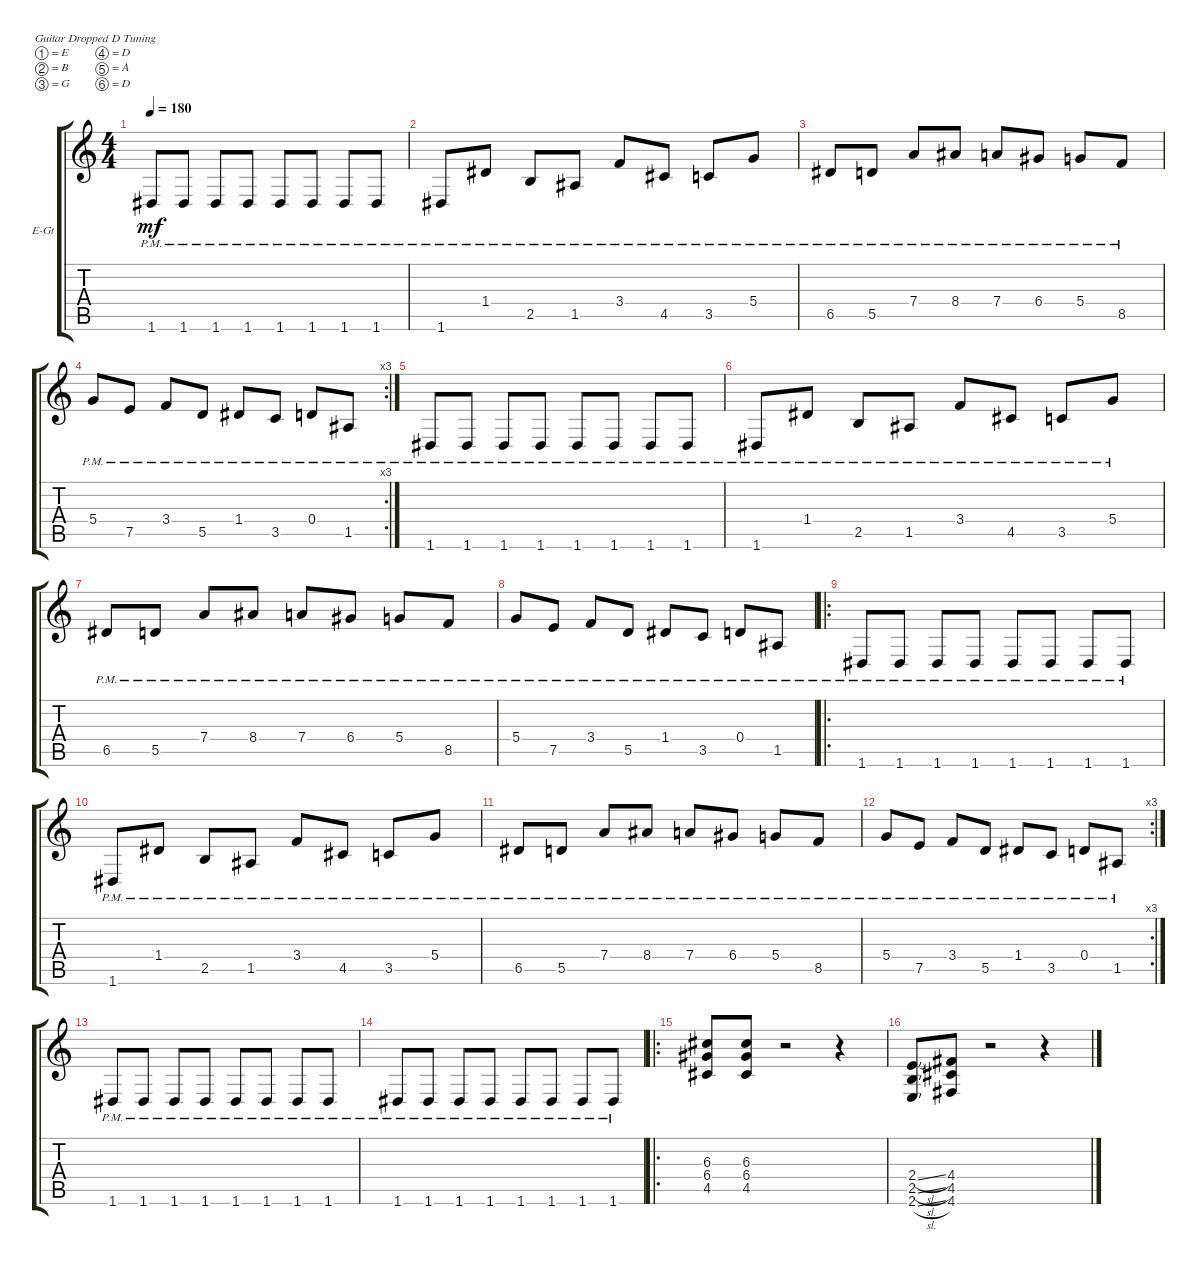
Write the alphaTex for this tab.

\defaultSystemsLayout 4
\bracketExtendMode groupsimilarinstruments
\firstSystemTrackNameOrientation horizontal
\otherSystemsTrackNameOrientation horizontal
\track ("Electric Guitar" "E-Gt") {instrument distortionguitar}
\staff {score tabs}
\tuning (E4 B3 G3 D3 A2 D2)
\ts (4 4)
\tempo 180
\clef g2
\scale
0.487395
\ks c
1.6{pm}.8{dy mf instrument distortionguitar} 1.6{pm}.8 1.6{pm}.8 1.6{pm}.8 1.6{pm}.8 1.6{pm}.8 1.6{pm}.8 1.6{pm}.8 |
\scale
0.256303 1.6{pm}.8 1.4{pm}.8 2.5{pm}.8 1.5{pm}.8 3.4{pm}.8 4.5{pm}.8 3.5{pm}.8 5.4{pm}.8 |
\scale
0.256303 6.5{pm}.8 5.5{pm}.8 7.4{pm}.8 8.4{pm}.8 7.4{pm}.8 6.4{pm}.8 5.4{pm}.8 8.5{pm}.8 |
\rc 3
\scale
0.354497 5.4{pm}.8 7.5{pm}.8 3.4{pm}.8 5.5{pm}.8 1.4{pm}.8 3.5{pm}.8 0.4{pm}.8 1.5{pm}.8 |
1.6{pm}.8 1.6{pm}.8 1.6{pm}.8 1.6{pm}.8 1.6{pm}.8 1.6{pm}.8 1.6{pm}.8 1.6{pm}.8 |
1.6{pm}.8 1.4{pm}.8 2.5{pm}.8 1.5{pm}.8 3.4{pm}.8 4.5{pm}.8 3.5{pm}.8 5.4{pm}.8 |
6.5{pm}.8 5.5{pm}.8 7.4{pm}.8 8.4{pm}.8 7.4{pm}.8 6.4{pm}.8 5.4{pm}.8 8.5{pm}.8 |
5.4{pm}.8 7.5{pm}.8 3.4{pm}.8 5.5{pm}.8 1.4{pm}.8 3.5{pm}.8 0.4{pm}.8 1.5{pm}.8 |
\ro
1.6{pm}.8 1.6{pm}.8 1.6{pm}.8 1.6{pm}.8 1.6{pm}.8 1.6{pm}.8 1.6{pm}.8 1.6{pm}.8 |
1.6{pm}.8 1.4{pm}.8 2.5{pm}.8 1.5{pm}.8 3.4{pm}.8 4.5{pm}.8 3.5{pm}.8 5.4{pm}.8 |
6.5{pm}.8 5.5{pm}.8 7.4{pm}.8 8.4{pm}.8 7.4{pm}.8 6.4{pm}.8 5.4{pm}.8 8.5{pm}.8 |
\rc 3
5.4{pm}.8 7.5{pm}.8 3.4{pm}.8 5.5{pm}.8 1.4{pm}.8 3.5{pm}.8 0.4{pm}.8 1.5{pm}.8 |
1.6{pm}.8 1.6{pm}.8 1.6{pm}.8 1.6{pm}.8 1.6{pm}.8 1.6{pm}.8 1.6{pm}.8 1.6{pm}.8 |
1.6{pm}.8 1.6{pm}.8 1.6{pm}.8 1.6{pm}.8 1.6{pm}.8 1.6{pm}.8 1.6{pm}.8 1.6{pm}.8 |
\ro
(4.5 6.4 6.3).8 (4.5 6.4 6.3).8 r.2 r.4 |
(2.6{sl} 2.5{sl} 2.4{sl}).8 (4.4 4.5 4.6).8 r.2 r.4
